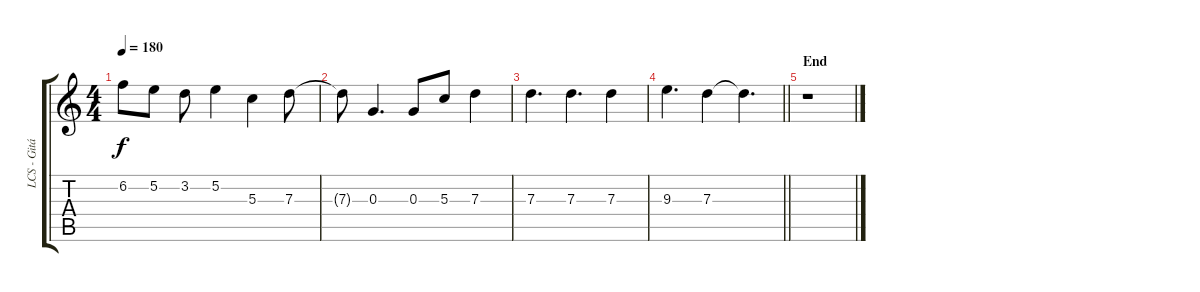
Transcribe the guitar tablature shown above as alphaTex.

\track ("LCS - Gitár 2" "LCS - Gitá") {instrument overdrivenguitar}
\staff {score tabs}
\tuning (E4 B3 G3 D3 A2 E2) {hide}
\ts (4 4)
\tempo 180
\clef g2
\ks c
6.2.8{dy f} 5.2.8 3.2.8 5.2.4 5.3.4 7.3.8 |
7.3{t}.8 0.3.4{d} 0.3.8 5.3.8 7.3.4 |
7.3.4{d} 7.3.4{d} 7.3.4 |
\barLineRight lightlight
9.3.4{d} 7.3.4 7.3{t}.4{d} |
\section ("" "End")
r.1
